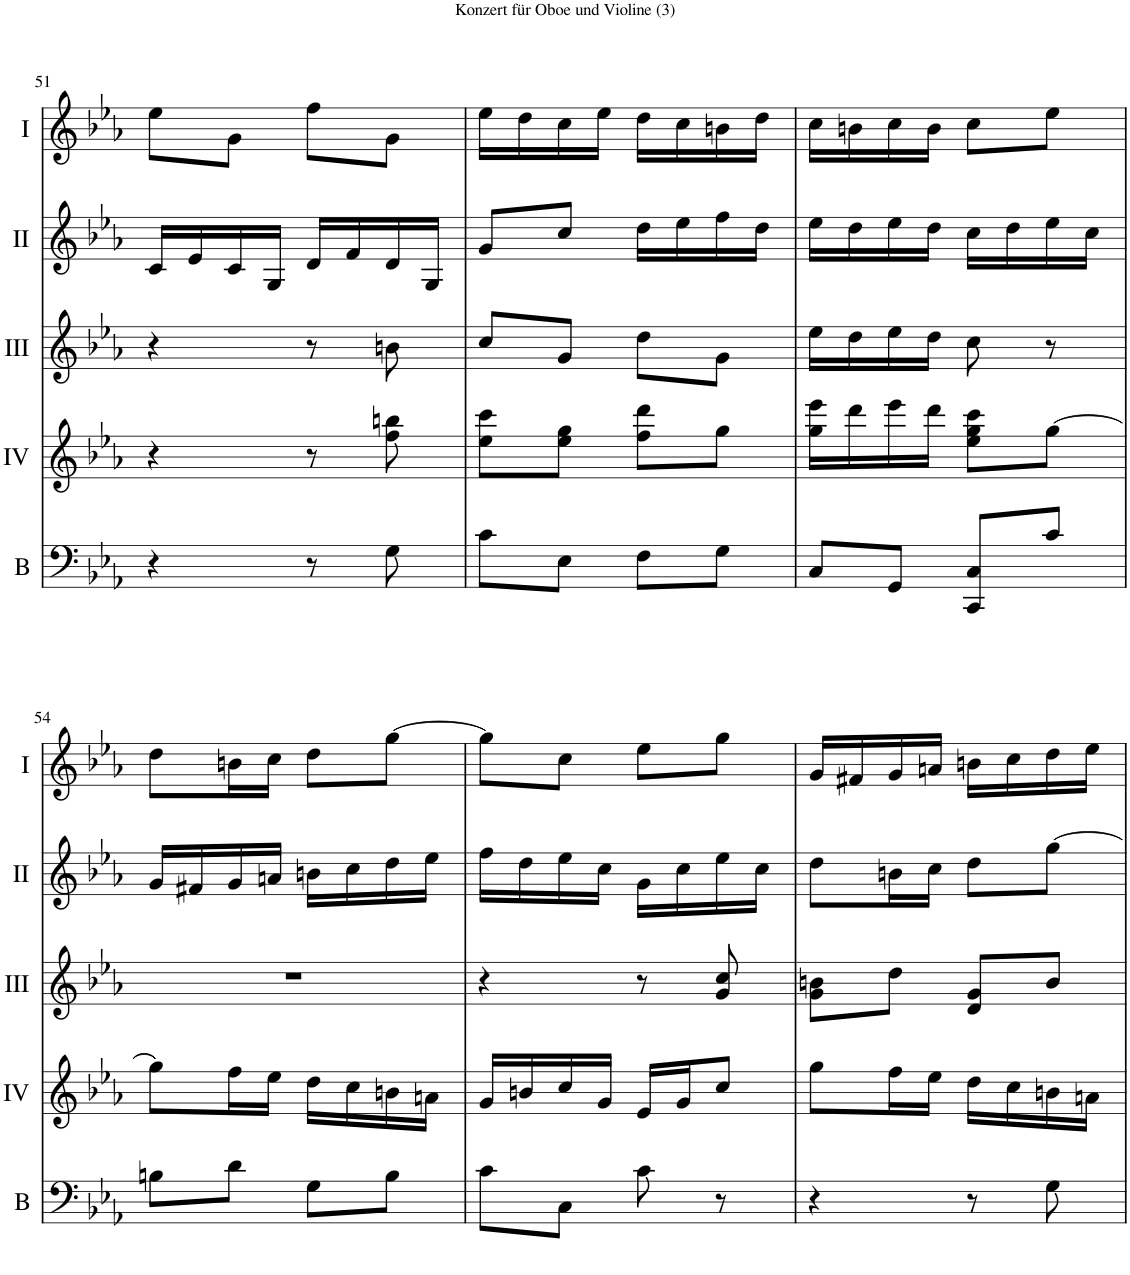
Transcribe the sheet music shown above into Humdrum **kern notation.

**kern	**kern	**kern	**kern	**kern
*part5	*part4	*part3	*part2	*part1
*staff5	*staff4	*staff3	*staff2	*staff1
*I"Basson	*I"Acc. 4	*I"Acc. 3	*I"Acc. 2	*I"Acc. 1
*I'B	*	*	*	*
!!LO:PB:g=z
*clefF4	*clefG2	*clefG2	*clefG2	*clefG2
*Trd7c12	*Trd7c12	*	*	*
*k[b-e-a-]	*k[b-e-a-]	*k[b-e-a-]	*k[b-e-a-]	*k[b-e-a-]
*M2/4	*M2/4	*M2/4	*M2/4	*M2/4
=51	=51	=51	=51	=51
4r	4r	4r	16c/LL	8ee-\L
.	.	.	16e-/	.
.	.	.	16c/	8g\J
.	.	.	16G/JJ	.
8r	8r	8r	16d/LL	8ff\L
.	.	.	16f/	.
8G\	8ff\ 8bbn\	8bn\	16d/	8g\J
.	.	.	16G/JJ	.
=52	=52	=52	=52	=52
8c\L	8ee-\ 8ccc\L	8cc/L	8g/L	16ee-\LL
.	.	.	.	16dd\
8E-\J	8ee-\ 8gg\J	8g/J	8cc/J	16cc\
.	.	.	.	16ee-\JJ
8F\L	8ff\ 8ddd\L	8dd\L	16dd\LL	16dd\LL
.	.	.	16ee-\	16cc\
8G\J	8gg\J	8g\J	16ff\	16bn\
.	.	.	16dd\JJ	16dd\JJ
=53	=53	=53	=53	=53
8C/L	16gg\ 16eee-\LL	16ee-\LL	16ee-\LL	16cc\LL
.	16ddd\	16dd\	16dd\	16bn\
8GG/J	16eee-\	16ee-\	16ee-\	16cc\
.	16ddd\JJ	16dd\JJ	16dd\JJ	16b\JJ
8CC/ 8C/L	8ee-\ 8gg\ 8ccc\L	8cc\	16cc\LL	8cc\L
.	.	.	16dd\	.
8c/J	[8gg\J	8r	16ee-\	8ee-\J
.	.	.	16cc\JJ	.
!!LO:LB:g=z
=54	=54	=54	=54	=54
8Bn\L	8gg\L]	2r	16g/LL	8dd\L
.	.	.	16f#X/	.
8d\J	16ff\L	.	16g/	16bn\L
.	16ee-\JJ	.	16an/JJ	16cc\JJ
8G\L	16dd\LL	.	16bn\LL	8dd\L
.	16cc\	.	16cc\	.
8B\J	16bn\	.	16dd\	[8gg\J
.	16an\JJ	.	16ee-\JJ	.
=55	=55	=55	=55	=55
8c\L	16g/LL	4r	16ff\LL	8gg\L]
.	16bn/	.	16dd\	.
8C\J	16cc/	.	16ee-\	8cc\J
.	16g/JJ	.	16cc\JJ	.
8c\	16e-/LL	8r	16g\LL	8ee-\L
.	16g/J	.	16cc\	.
8r	8cc/J	8g/ 8cc/	16ee-\	8gg\J
.	.	.	16cc\JJ	.
=56	=56	=56	=56	=56
4r	8gg\L	8g\ 8bn\L	8dd\L	16g/LL
.	.	.	.	16f#X/
.	16ff\L	8dd\J	16bn\L	16g/
.	16ee-\JJ	.	16cc\JJ	16an/JJ
8r	16dd\LL	8d/ 8g/L	8dd\L	16bn\LL
.	16cc\	.	.	16cc\
8G\	16bn\	8b/J	[8gg\J	16dd\
.	16an\JJ	.	.	16ee-\JJ
=	=	=	=	=
*-	*-	*-	*-	*-
